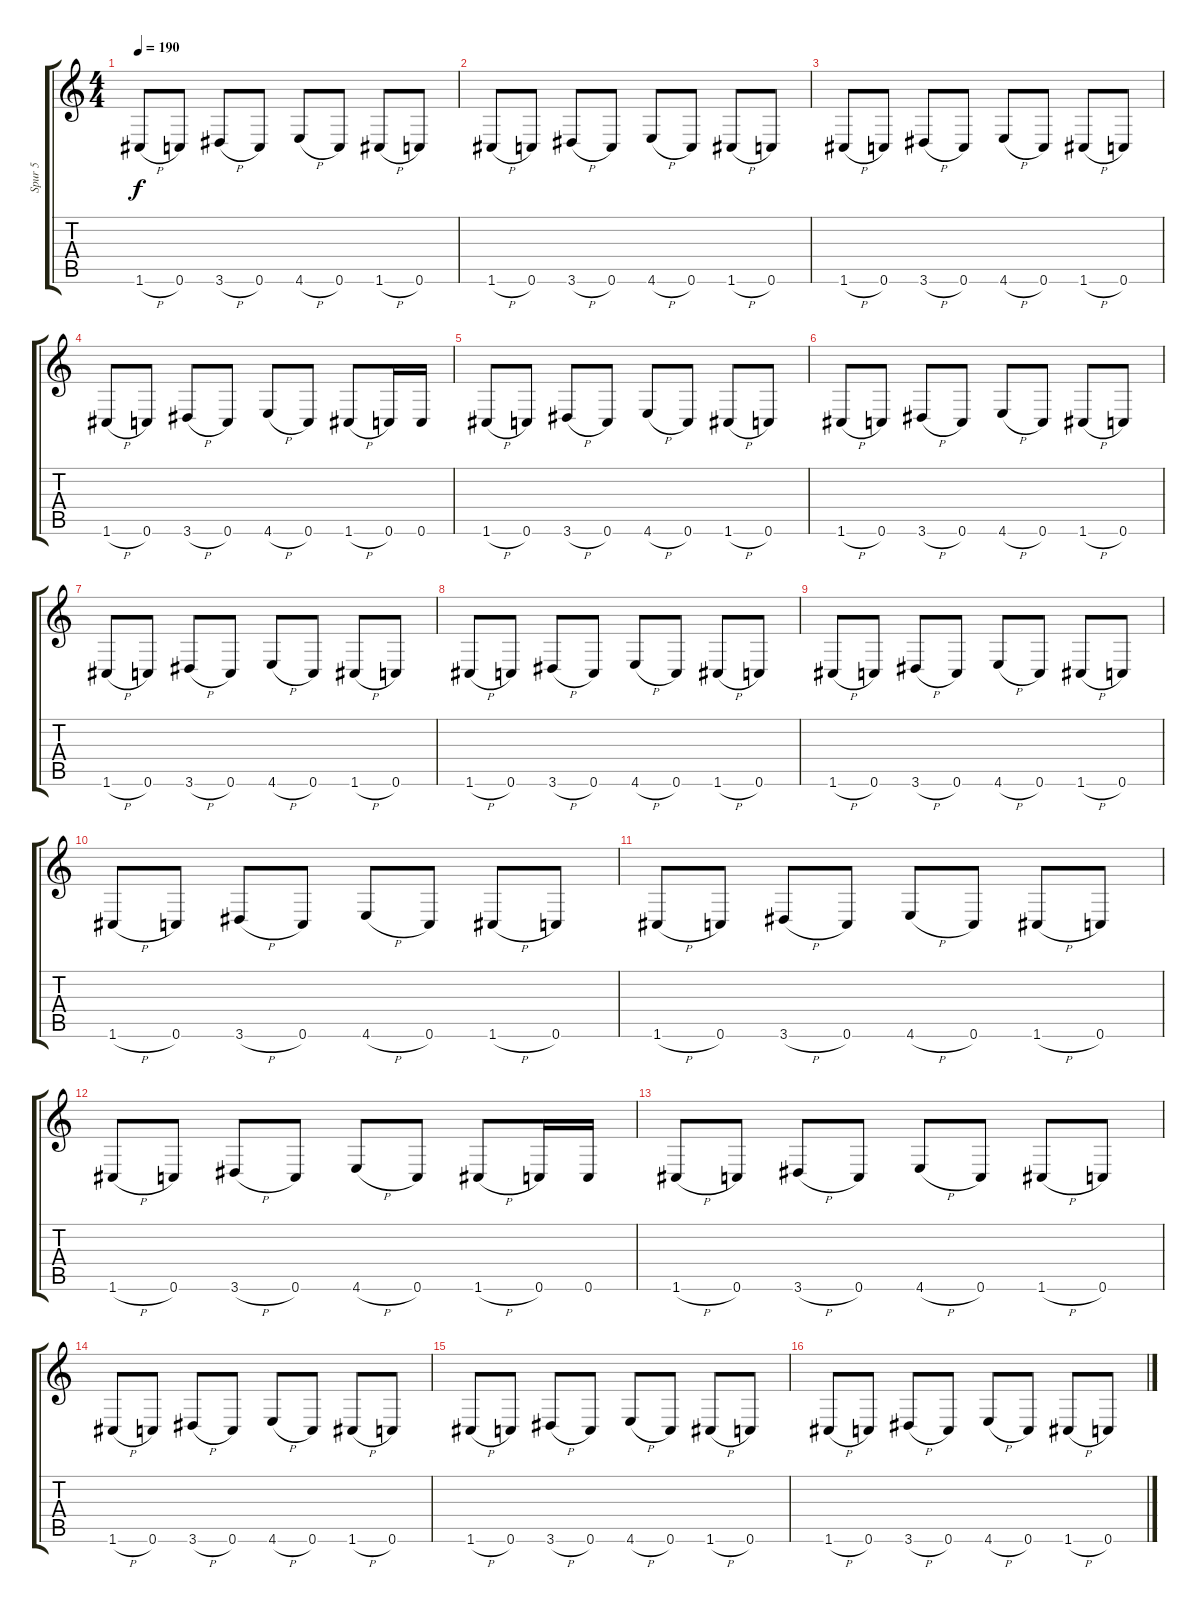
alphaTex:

\track ("Spur 5" "Spur 5") {instrument overdrivenguitar}
\staff {score tabs}
\tuning (D4 A3 F3 C3 G2 C2) {hide}
\ts (4 4)
\tempo 190
\clef g2
\ks c
1.6{h}.8{dy f instrument overdrivenguitar} 0.6.8 3.6{h}.8 0.6.8 4.6{h}.8 0.6.8 1.6{h}.8 0.6.8 |
1.6{h}.8 0.6.8 3.6{h}.8 0.6.8 4.6{h}.8 0.6.8 1.6{h}.8 0.6.8 |
1.6{h}.8 0.6.8 3.6{h}.8 0.6.8 4.6{h}.8 0.6.8 1.6{h}.8 0.6.8 |
1.6{h}.8 0.6.8 3.6{h}.8 0.6.8 4.6{h}.8 0.6.8 1.6{h}.8 0.6.16 0.6.16 |
1.6{h}.8 0.6.8 3.6{h}.8 0.6.8 4.6{h}.8 0.6.8 1.6{h}.8 0.6.8 |
1.6{h}.8 0.6.8 3.6{h}.8 0.6.8 4.6{h}.8 0.6.8 1.6{h}.8 0.6.8 |
1.6{h}.8 0.6.8 3.6{h}.8 0.6.8 4.6{h}.8 0.6.8 1.6{h}.8 0.6.8 |
1.6{h}.8 0.6.8 3.6{h}.8 0.6.8 4.6{h}.8 0.6.8 1.6{h}.8 0.6.8 |
1.6{h}.8 0.6.8 3.6{h}.8 0.6.8 4.6{h}.8 0.6.8 1.6{h}.8 0.6.8 |
1.6{h}.8 0.6.8 3.6{h}.8 0.6.8 4.6{h}.8 0.6.8 1.6{h}.8 0.6.8 |
1.6{h}.8 0.6.8 3.6{h}.8 0.6.8 4.6{h}.8 0.6.8 1.6{h}.8 0.6.8 |
1.6{h}.8 0.6.8 3.6{h}.8 0.6.8 4.6{h}.8 0.6.8 1.6{h}.8 0.6.16 0.6.16 |
1.6{h}.8 0.6.8 3.6{h}.8 0.6.8 4.6{h}.8 0.6.8 1.6{h}.8 0.6.8 |
1.6{h}.8 0.6.8 3.6{h}.8 0.6.8 4.6{h}.8 0.6.8 1.6{h}.8 0.6.8 |
1.6{h}.8 0.6.8 3.6{h}.8 0.6.8 4.6{h}.8 0.6.8 1.6{h}.8 0.6.8 |
1.6{h}.8 0.6.8 3.6{h}.8 0.6.8 4.6{h}.8 0.6.8 1.6{h}.8 0.6.8
